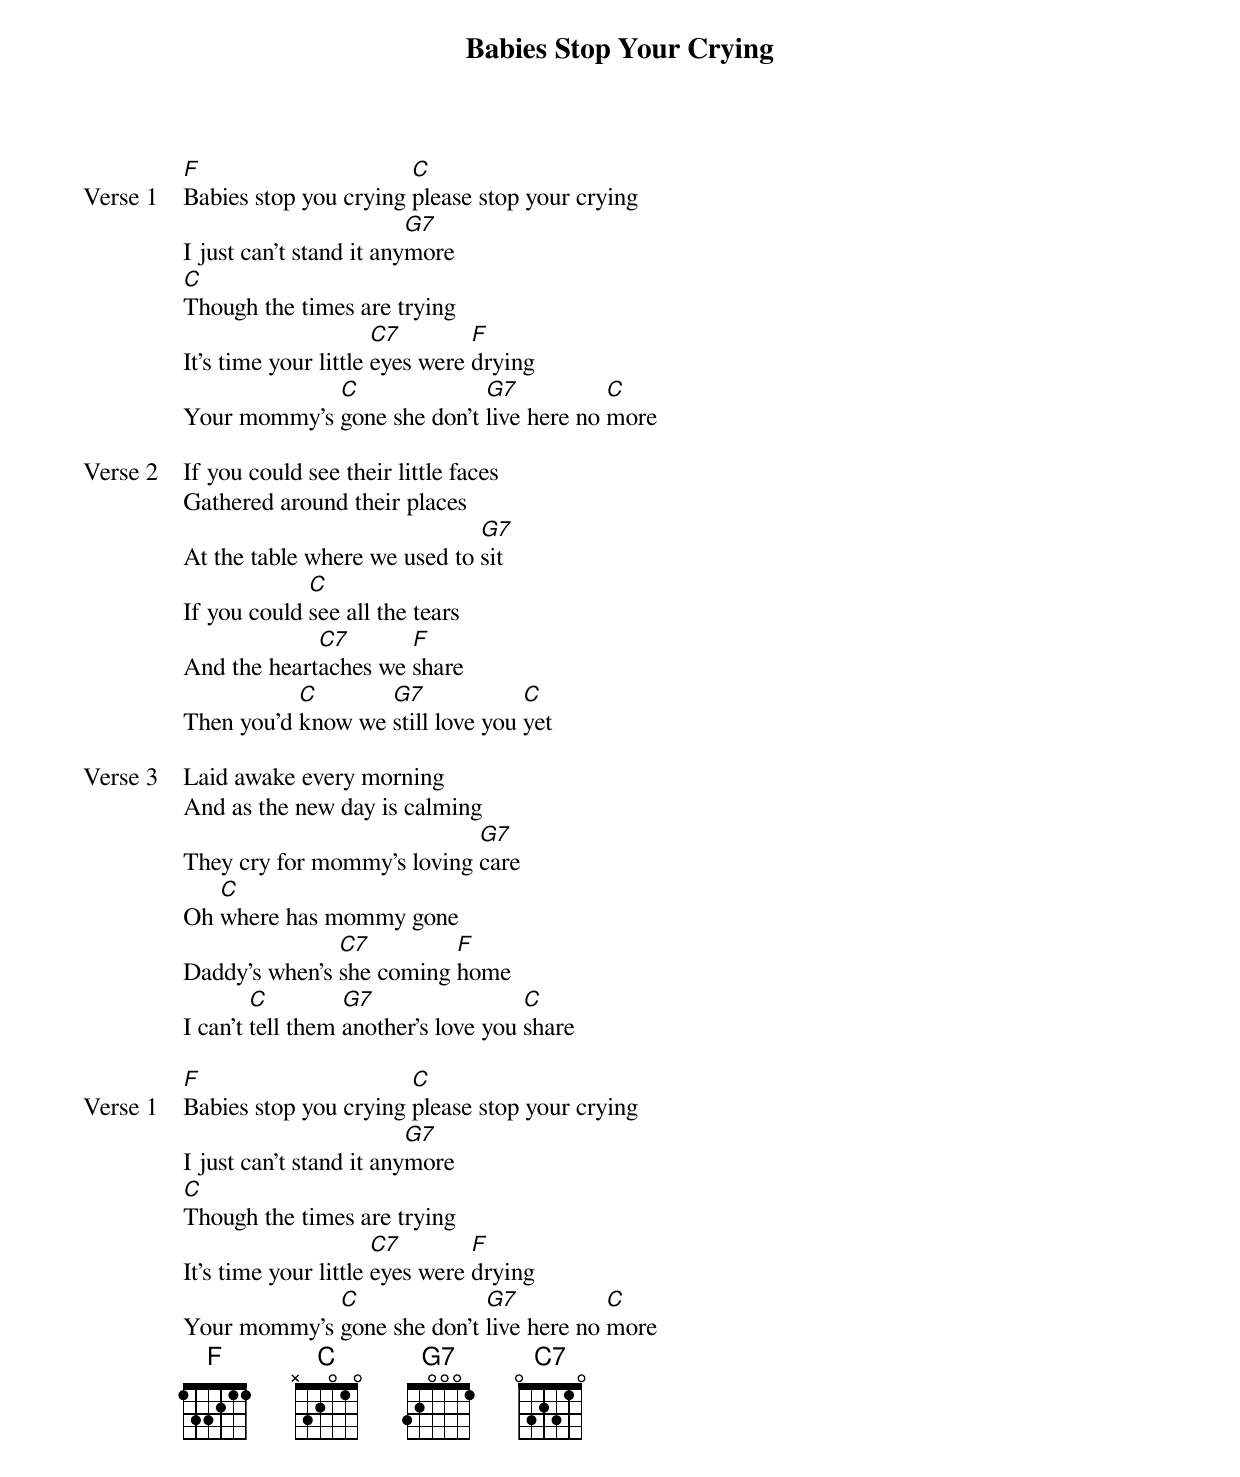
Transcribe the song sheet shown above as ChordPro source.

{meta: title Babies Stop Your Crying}
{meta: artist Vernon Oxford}
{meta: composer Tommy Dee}
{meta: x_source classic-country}
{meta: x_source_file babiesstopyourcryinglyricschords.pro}
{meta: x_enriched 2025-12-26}

{start_of_verse: Verse 1}
[F]Babies stop you crying [C]please stop your crying
I just can't stand it any[G7]more
[C]Though the times are trying
It's time your little [C7]eyes were [F]drying
Your mommy's [C]gone she don't [G7]live here no [C]more
{end_of_verse}

{start_of_verse: Verse 2}
If you could see their little faces
Gathered around their places
At the table where we used to [G7]sit
If you could [C]see all the tears
And the heart[C7]aches we [F]share
Then you'd [C]know we [G7]still love you [C]yet
{end_of_verse}

{start_of_verse: Verse 3}
Laid awake every morning
And as the new day is calming
They cry for mommy's loving [G7]care
Oh [C]where has mommy gone
Daddy's when's [C7]she coming [F]home
I can't [C]tell them [G7]another's love you [C]share
{end_of_verse}

{start_of_verse: Verse 1}
[F]Babies stop you crying [C]please stop your crying
I just can't stand it any[G7]more
[C]Though the times are trying
It's time your little [C7]eyes were [F]drying
Your mommy's [C]gone she don't [G7]live here no [C]more
{end_of_verse}
